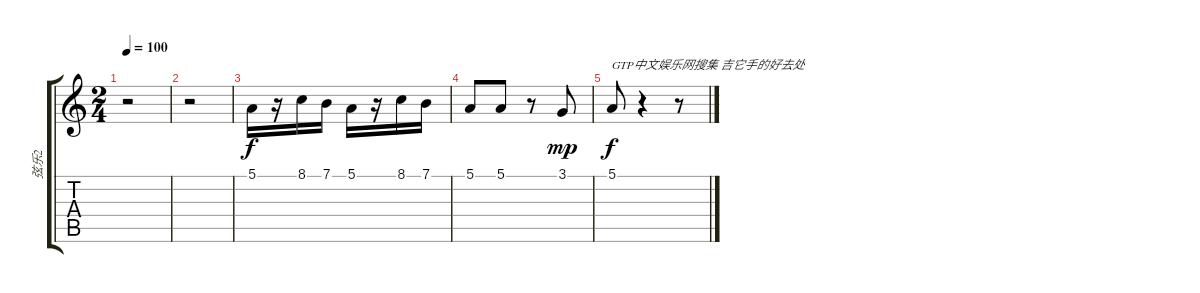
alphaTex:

\track ("弦乐2" "弦乐2") {instrument stringensemble1}
\staff {score tabs}
\tuning (E4 B3 G3 D3 A2 E2) {hide}
\ts (2 4)
\tempo 100
\clef g2
\ks c
r.2{dy mf} |
r.2 |
5.1.16{dy f} r.16 8.1.16 7.1.16 5.1.16 r.16 8.1.16 7.1.16 |
5.1.8 5.1.8 r.8 3.1.8{dy mp} |
5.1.8{txt "GTP中文娱乐网搜集 吉它手的好去处" dy f} r.4 r.8
